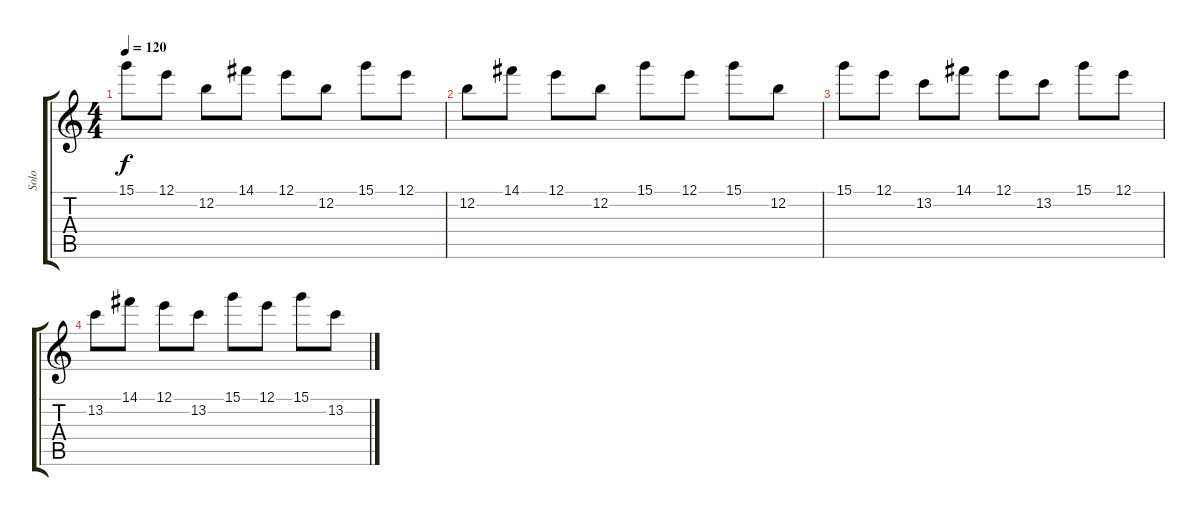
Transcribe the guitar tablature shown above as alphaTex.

\track ("Solo" "Solo") {instrument distortionguitar}
\staff {score tabs}
\tuning (E4 B3 G3 D3 A2 E2) {hide}
\ts (4 4)
\tempo 120
\clef g2
\ks c
15.1.8{dy f} 12.1.8 12.2.8 14.1.8 12.1.8 12.2.8 15.1.8 12.1.8 |
12.2.8 14.1.8 12.1.8 12.2.8 15.1.8 12.1.8 15.1.8 12.2.8 |
15.1.8{volume 7} 12.1.8 13.2.8 14.1.8 12.1.8 13.2.8 15.1.8 12.1.8 |
13.2.8{volume 0} 14.1.8 12.1.8 13.2.8 15.1.8 12.1.8 15.1.8 13.2.8
